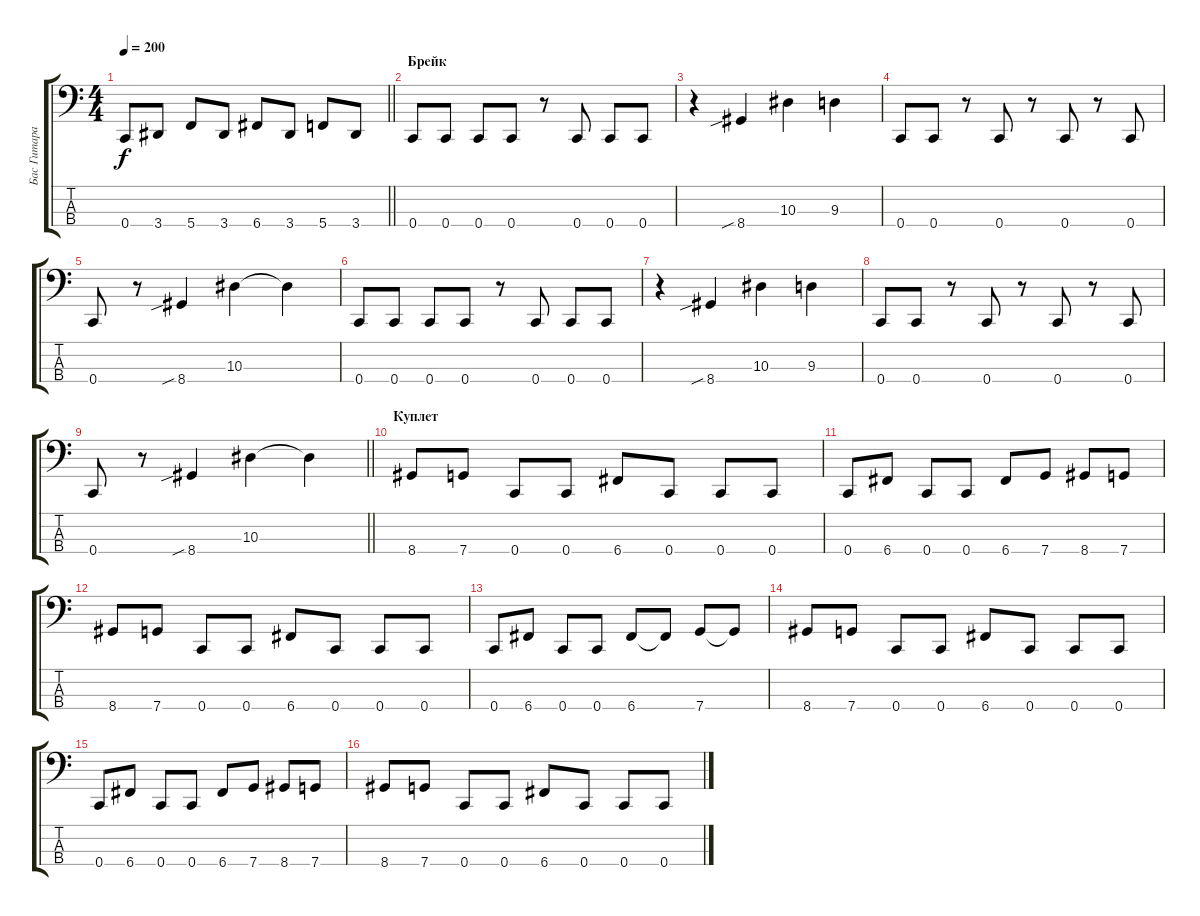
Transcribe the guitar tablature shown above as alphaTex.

\track ("Бас Гитара" "Бас Гитара") {instrument electricbasspick}
\staff {score tabs}
\tuning (Eb2 Bb1 F1 C1) {hide}
\ts (4 4)
\tempo 200
\clef f4
\barLineRight lightlight
\ks c
0.4.8{dy f} 3.4.8 5.4.8 3.4.8 6.4.8 3.4.8 5.4.8 3.4.8 |
\section ("" "Брейк")
0.4.8 0.4.8 0.4.8 0.4.8 r.8 0.4.8 0.4.8 0.4.8 |
r.4 8.4{sib}.4 10.3.4 9.3.4 |
0.4.8 0.4.8 r.8 0.4.8 r.8 0.4.8 r.8 0.4.8 |
0.4.8 r.8 8.4{sib}.4 10.3.4 10.3{t}.4 |
0.4.8 0.4.8 0.4.8 0.4.8 r.8 0.4.8 0.4.8 0.4.8 |
r.4 8.4{sib}.4 10.3.4 9.3.4 |
0.4.8 0.4.8 r.8 0.4.8 r.8 0.4.8 r.8 0.4.8 |
\barLineRight lightlight
0.4.8 r.8 8.4{sib}.4 10.3.4 10.3{t}.4 |
\section ("" "Куплет")
8.4.8 7.4.8 0.4.8 0.4.8 6.4.8 0.4.8 0.4.8 0.4.8 |
0.4.8 6.4.8 0.4.8 0.4.8 6.4.8 7.4.8 8.4.8 7.4.8 |
8.4.8 7.4.8 0.4.8 0.4.8 6.4.8 0.4.8 0.4.8 0.4.8 |
0.4.8 6.4.8 0.4.8 0.4.8 6.4.8 6.4{t}.8 7.4.8 7.4{t}.8 |
8.4.8 7.4.8 0.4.8 0.4.8 6.4.8 0.4.8 0.4.8 0.4.8 |
0.4.8 6.4.8 0.4.8 0.4.8 6.4.8 7.4.8 8.4.8 7.4.8 |
8.4.8 7.4.8 0.4.8 0.4.8 6.4.8 0.4.8 0.4.8 0.4.8
